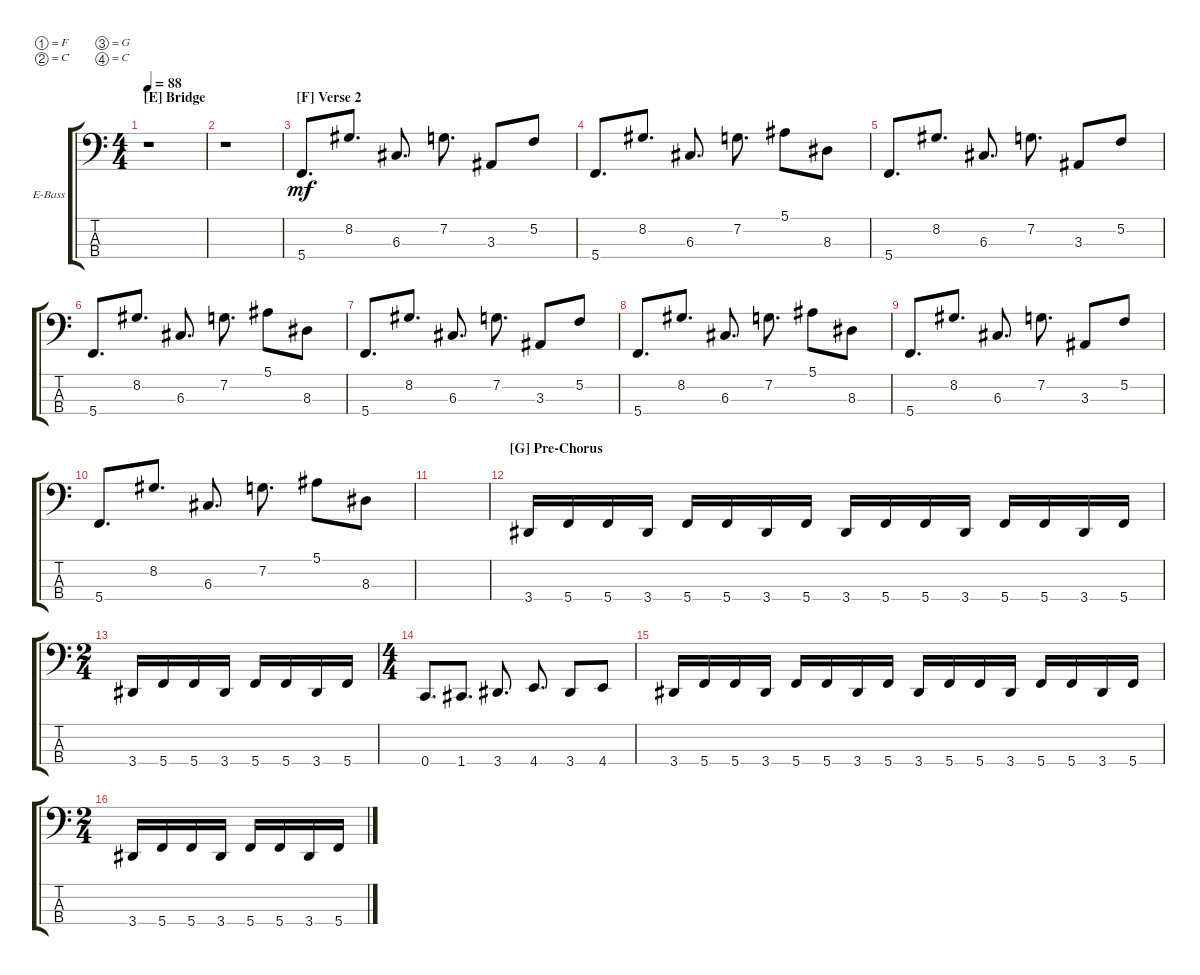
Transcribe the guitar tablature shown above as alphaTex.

\defaultSystemsLayout 4
\bracketExtendMode groupsimilarinstruments
\firstSystemTrackNameOrientation horizontal
\otherSystemsTrackNameOrientation horizontal
\track ("Electric Bass" "E-Bass") {instrument electricbassfinger}
\staff {score tabs}
\tuning (F2 C2 G1 C1)
\ts (4 4)
\section ("E" "Bridge")
\tempo 88
\clef f4
\scale
0.333333
\ks c
r.1{dy mf} |
\scale
0.333333 r.1 |
\section ("F" "Verse 2")
\scale
0.333333 5.4.8{d} 8.2.8{d} 6.3.8{d} 7.2.8{d} 3.3.8 5.2.8 |
\scale
0.333333 5.4.8{d} 8.2.8{d} 6.3.8{d} 7.2.8{d} 5.1.8 8.3.8 |
\scale
0.333333 5.4.8{d} 8.2.8{d} 6.3.8{d} 7.2.8{d} 3.3.8 5.2.8 |
\scale
0.333333 5.4.8{d} 8.2.8{d} 6.3.8{d} 7.2.8{d} 5.1.8 8.3.8 |
\scale
0.333333 5.4.8{d} 8.2.8{d} 6.3.8{d} 7.2.8{d} 3.3.8 5.2.8 |
\scale
0.333333 5.4.8{d} 8.2.8{d} 6.3.8{d} 7.2.8{d} 5.1.8 8.3.8 |
\scale
0.333333 5.4.8{d} 8.2.8{d} 6.3.8{d} 7.2.8{d} 3.3.8 5.2.8 |
\scale
0.333333 5.4.8{d} 8.2.8{d} 6.3.8{d} 7.2.8{d} 5.1.8 8.3.8 |
\scale
0.257261 |
\section ("G" "Pre-Chorus")
\scale
0.257261 3.4.16 5.4.16 5.4.16 3.4.16 5.4.16 5.4.16 3.4.16 5.4.16 3.4.16 5.4.16 5.4.16 3.4.16 5.4.16 5.4.16 3.4.16 5.4.16 |
\ts (2 4)
\scale
0.485477 3.4.16 5.4.16 5.4.16 3.4.16 5.4.16 5.4.16 3.4.16 5.4.16 |
\ts (4 4)
\scale
0.39527 0.4.8{d} 1.4.8{d} 3.4.8{d} 4.4.8{d} 3.4.8 4.4.8 |
\scale
0.209459 3.4.16 5.4.16 5.4.16 3.4.16 5.4.16 5.4.16 3.4.16 5.4.16 3.4.16 5.4.16 5.4.16 3.4.16 5.4.16 5.4.16 3.4.16 5.4.16 |
\ts (2 4)
\scale
0.39527 3.4.16 5.4.16 5.4.16 3.4.16 5.4.16 5.4.16 3.4.16 5.4.16
